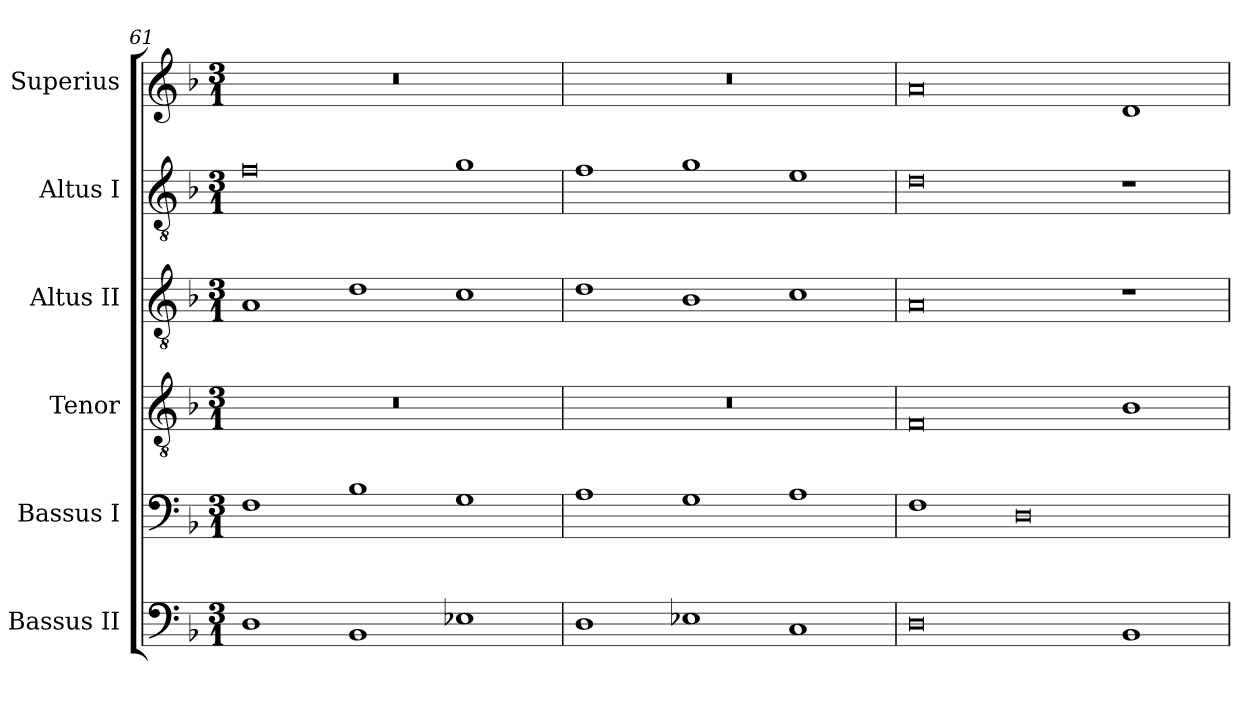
**kern	**kern	**kern	**kern	**kern	**kern
*part6	*part5	*part4	*part3	*part2	*part1
*staff6	*staff5	*staff4	*staff3	*staff2	*staff1
*I"Bassus II	*I"Bassus I	*I"Tenor	*I"Altus II	*I"Altus I	*I"Superius
*I'B. II	*I'B.  I	*I'T.	*I'A. II	*I'A. I	*I'S.
*clefF4	*clefF4	*clefGv2	*clefGv2	*clefGv2	*clefG2
*k[b-]	*k[b-]	*k[b-]	*k[b-]	*k[b-]	*k[b-]
*F:	*F:	*F:	*F:	*F:	*F:
*M3/1	*M3/1	*M3/1	*M3/1	*M3/1	*M3/1
=61	=61	=61	=61	=61	=61
1D	1F	0.r	1A	0f	0.r
1BB-	1B-	.	1d	.	.
1E-X	1G	.	1c	1g	.
=62	=62	=62	=62	=62	=62
1D	1A	0.r	1d	1f	0.r
1E-i	1G	.	1B-	1g	.
1C	1A	.	1c	1e	.
=63	=63	=63	=63	=63	=63
0D	1F	0F	0A	0d	0a
.	0D	.	.	.	.
1BB-	.	1B-	1r	1r	1d
=	=	=	=	=	=
*-	*-	*-	*-	*-	*-
